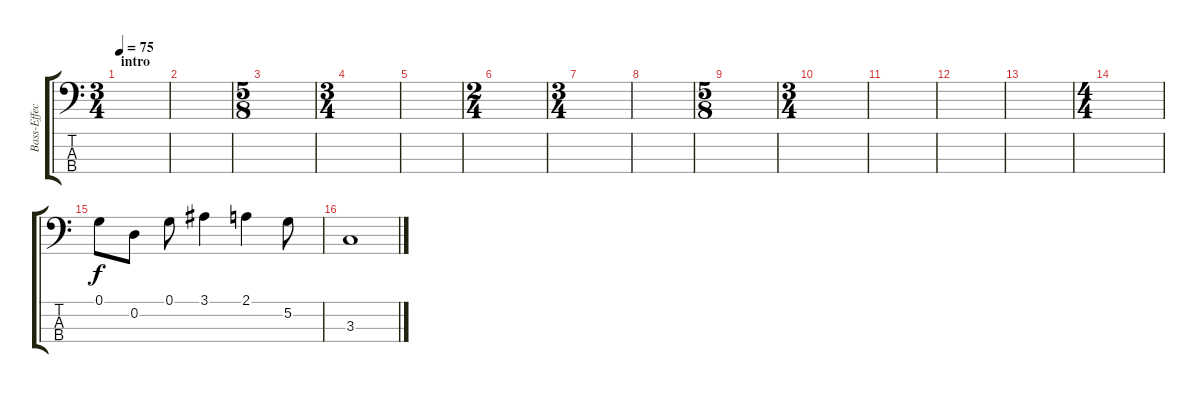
\track ("Bass-Effects (Thompson)" "Bass-Effec") {instrument electricbasspick}
\staff {score tabs}
\tuning (G2 D2 A1 E1) {hide}
\ts (3 4)
\section ("" "intro")
\tempo 75
\clef f4
\ks c
|
|
\ts (5 8)
|
\ts (3 4)
|
|
\ts (2 4)
|
\ts (3 4)
|
|
\ts (5 8)
|
\ts (3 4)
|
|
|
|
\ts (4 4)
|
0.1.8 0.2.8 0.1.8 3.1.4 2.1.4 5.2.8 |
3.3.1
